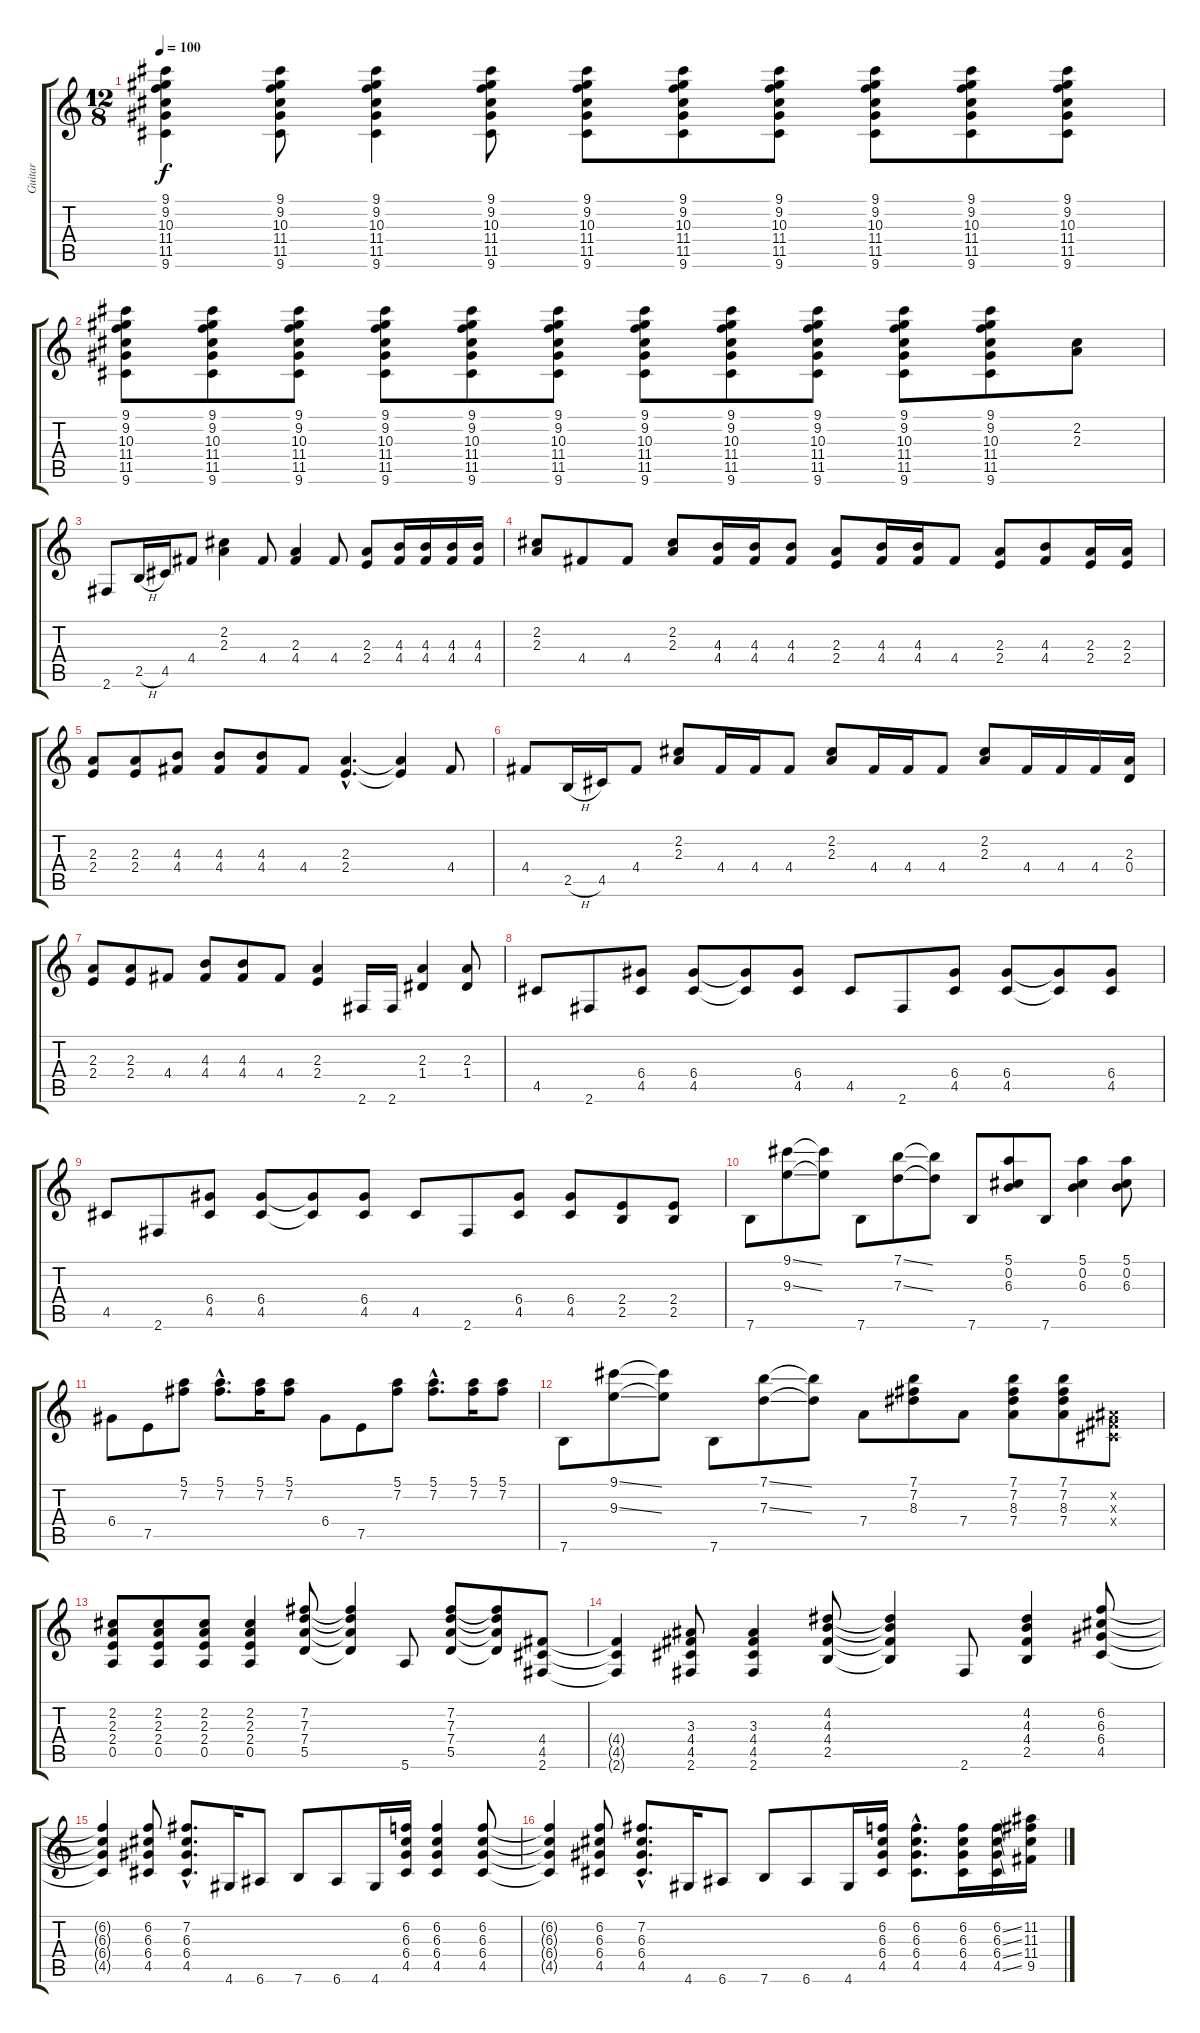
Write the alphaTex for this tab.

\track ("Guitar" "Guitar") {instrument acousticguitarsteel}
\staff {score tabs}
\tuning (E4 B3 G3 D3 A2 E2) {hide}
\ts (12 8)
\tempo 100
\clef g2
\ks c
(9.1 9.2 10.3 11.4 11.5 9.6).4{dy f} (9.1 9.2 10.3 11.4 11.5 9.6).8 (9.1 9.2 10.3 11.4 11.5 9.6).4 (9.1 9.2 10.3 11.4 11.5 9.6).8 (9.1 9.2 10.3 11.4 11.5 9.6).8 (9.1 9.2 10.3 11.4 11.5 9.6).8 (9.1 9.2 10.3 11.4 11.5 9.6).8 (9.1 9.2 10.3 11.4 11.5 9.6).8 (9.1 9.2 10.3 11.4 11.5 9.6).8 (9.1 9.2 10.3 11.4 11.5 9.6).8 |
(9.1 9.2 10.3 11.4 11.5 9.6).8 (9.1 9.2 10.3 11.4 11.5 9.6).8 (9.1 9.2 10.3 11.4 11.5 9.6).8 (9.1 9.2 10.3 11.4 11.5 9.6).8 (9.1 9.2 10.3 11.4 11.5 9.6).8 (9.1 9.2 10.3 11.4 11.5 9.6).8 (9.1 9.2 10.3 11.4 11.5 9.6).8 (9.1 9.2 10.3 11.4 11.5 9.6).8 (9.1 9.2 10.3 11.4 11.5 9.6).8 (9.1 9.2 10.3 11.4 11.5 9.6).8 (9.1 9.2 10.3 11.4 11.5 9.6).8 (2.2 2.3).8 |
2.6.8 2.5{h}.16 4.5.16 4.4.8 (2.2 2.3).4 4.4.8 (2.3 4.4).4 4.4.8 (2.3 2.4).8 (4.3 4.4).16 (4.3 4.4).16 (4.3 4.4).16 (4.3 4.4).16 |
(2.2 2.3).8 4.4.8 4.4.8 (2.2 2.3).8 (4.3 4.4).16 (4.3 4.4).16 (4.3 4.4).8 (2.3 2.4).8 (4.3 4.4).16 (4.3 4.4).16 4.4.8 (2.3 2.4).8 (4.3 4.4).8 (2.3 2.4).16 (2.3 2.4).16 |
(2.3 2.4).8 (2.3 2.4).8 (4.3 4.4).8 (4.3 4.4).8 (4.3 4.4).8 4.4.8 (2.3{hac} 2.4{hac}).4{d} (2.3{t} 2.4{t}).4 4.4.8 |
4.4.8 2.5{h}.16 4.5.16 4.4.8 (2.2 2.3).8 4.4.16 4.4.16 4.4.8 (2.2 2.3).8 4.4.16 4.4.16 4.4.8 (2.2 2.3).8 4.4.16 4.4.16 4.4.16 (2.3 0.4).16 |
(2.3 2.4).8 (2.3 2.4).8 4.4.8 (4.3 4.4).8 (4.3 4.4).8 4.4.8 (2.3 2.4).4 2.6.16 2.6.16 (2.3 1.4).4 (2.3 1.4).8 |
4.5.8 2.6.8 (6.4 4.5).8 (6.4 4.5).8 (6.4{t} 4.5{t}).8 (6.4 4.5).8 4.5.8 2.6.8 (6.4 4.5).8 (6.4 4.5).8 (6.4{t} 4.5{t}).8 (6.4 4.5).8 |
4.5.8 2.6.8 (6.4 4.5).8 (6.4 4.5).8 (6.4{t} 4.5{t}).8 (6.4 4.5).8 4.5.8 2.6.8 (6.4 4.5).8 (6.4 4.5).8 (2.4 2.5).8 (2.4 2.5).8 |
7.6.8 (9.1{ss} 9.3{ss}).8 (9.1{t} 9.3{t}).8 7.6.8 (7.1{ss} 7.3{ss}).8 (7.1{t} 7.3{t}).8 7.6.8 (5.1 0.2 6.3).8 7.6.8 (5.1 0.2 6.3).4 (5.1 0.2 6.3).8 |
6.4.8 7.5.8 (5.1 7.2).8 (5.1{hac} 7.2{hac}).8{d} (5.1 7.2).16 (5.1 7.2).8 6.4.8 7.5.8 (5.1 7.2).8 (5.1{hac} 7.2{hac}).8{d} (5.1 7.2).16 (5.1 7.2).8 |
7.6.8 (9.1{ss} 9.3{ss}).8 (9.1{t} 9.3{t}).8 7.6.8 (7.1{ss} 7.3{ss}).8 (7.1{t} 7.3{t}).8 7.4.8 (7.1 7.2 8.3).8 7.4.8 (7.1 7.2 8.3 7.4).8 (7.1 7.2 8.3 7.4).8 (-1.2{x} -1.3{x} -1.4{x}).8 |
(2.2 2.3 2.4 0.5).8 (2.2 2.3 2.4 0.5).8 (2.2 2.3 2.4 0.5).8 (2.2 2.3 2.4 0.5).4 (7.2 7.3 7.4 5.5).8 (7.2{t} 7.3{t} 7.4{t} 5.5{t}).4 5.6.8 (7.2 7.3 7.4 5.5).8 (7.2{t} 7.3{t} 7.4{t} 5.5{t}).8 (4.4 4.5 2.6).8 |
(4.4{t} 4.5{t} 2.6{t}).4 (3.3 4.4 4.5 2.6).8 (3.3 4.4 4.5 2.6).4 (4.2 4.3 4.4 2.5).8 (4.2{t} 4.3{t} 4.4{t} 2.5{t}).4 2.6.8 (4.2 4.3 4.4 2.5).4 (6.2 6.3 6.4 4.5).8 |
(6.2{t} 6.3{t} 6.4{t} 4.5{t}).4 (6.2 6.3 6.4 4.5).8 (7.2{hac} 6.3{hac} 6.4{hac} 4.5{hac}).8{d} 4.6.16 6.6.8 7.6.8 6.6.8 4.6.16 (6.2 6.3 6.4 4.5).16 (6.2 6.3 6.4 4.5).4 (6.2 6.3 6.4 4.5).8 |
(6.2{t} 6.3{t} 6.4{t} 4.5{t}).4 (6.2 6.3 6.4 4.5).8 (7.2{hac} 6.3{hac} 6.4{hac} 4.5{hac}).8{d} 4.6.16 6.6.8 7.6.8 6.6.8 4.6.16 (6.2 6.3 6.4 4.5).16 (6.2{hac} 6.3{hac} 6.4{hac} 4.5{hac}).8{d} (6.2 6.3 6.4 4.5).16 (6.2{ss} 6.3{ss} 6.4{ss} 4.5{ss}).16 (11.2 11.3 11.4 9.5).16
